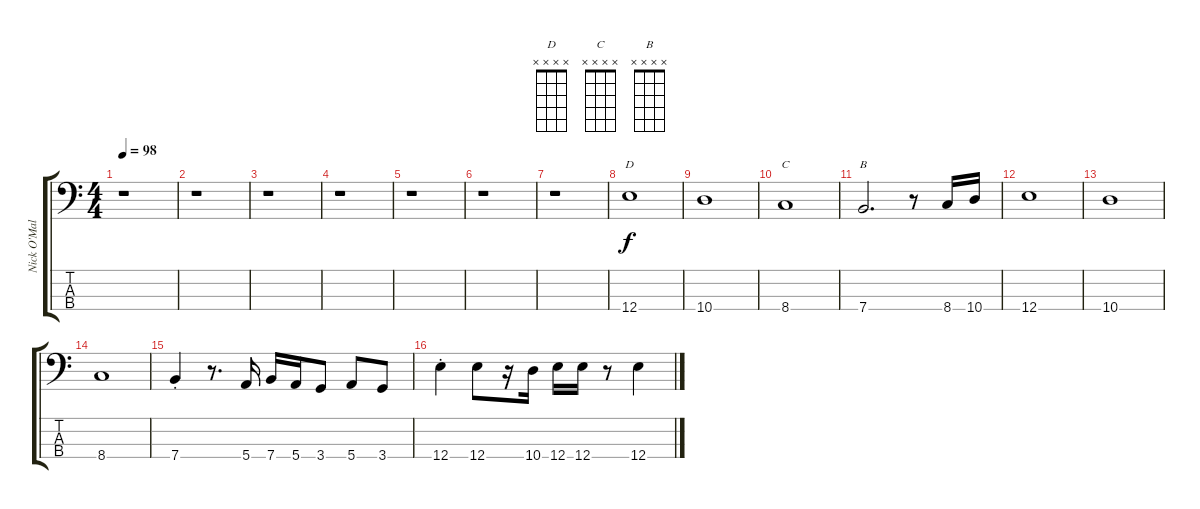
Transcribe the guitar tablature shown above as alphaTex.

\track ("Nick O'Malley" "Nick O'Mal") {instrument electricbassfinger}
\staff {score tabs}
\tuning (G2 D2 A1 E1) {hide}
\chord ("D" x x x x) {firstfret 0}
\chord ("C" x x x x) {firstfret 0}
\chord ("B" x x x x) {firstfret 0}
\ts (4 4)
\tempo 98
\clef f4
\ks c
r.1{dy f} |
r.1 |
r.1 |
r.1 |
r.1 |
r.1 |
r.1 |
12.4.1{ch "D"} |
10.4.1 |
8.4.1{ch "C"} |
7.4.2{d ch "B"} r.8 8.4.16 10.4.16 |
12.4.1 |
10.4.1 |
8.4.1 |
7.4{st}.4 r.8{d} 5.4.16 7.4.16 5.4.16 3.4.8 5.4.8 3.4.8 |
12.4{st}.4 12.4.8 r.16 10.4.16 12.4.16 12.4.16 r.8 12.4{ss}.4
